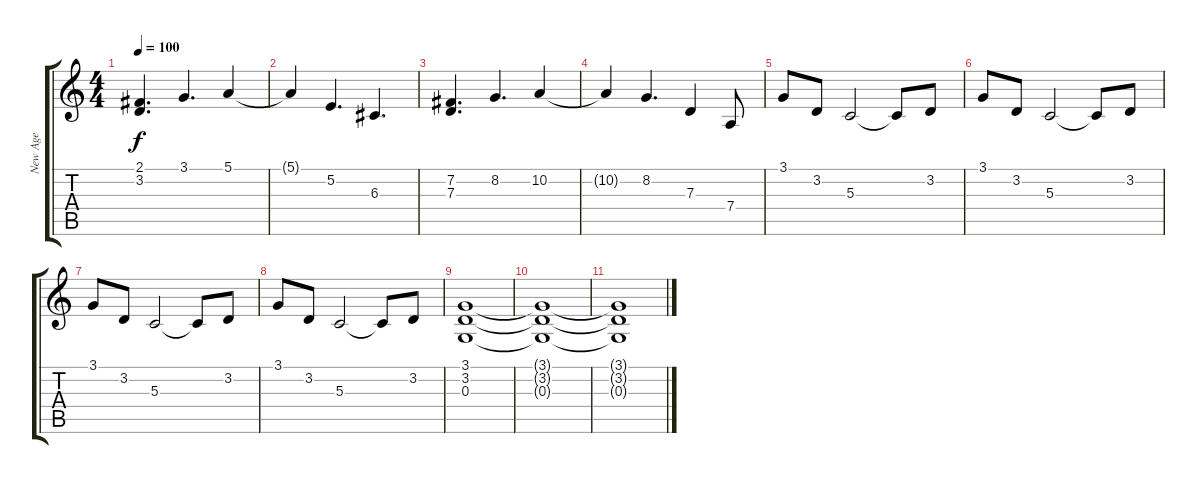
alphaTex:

\track ("New Age" "New Age") {instrument pad1newage}
\staff {score tabs}
\tuning (E4 B3 G3 D3 A2 E2) {hide}
\ts (4 4)
\tempo 100
\clef g2
\ks c
(2.1 3.2).4{d dy f} 3.1.4{d} 5.1.4 |
5.1{t}.4 5.2.4{d} 6.3.4{d} |
(7.2 7.3).4{d} 8.2.4{d} 10.2.4 |
10.2{t}.4 8.2.4{d} 7.3.4 7.4.8 |
3.1.8 3.2.8 5.3.2 5.3{t}.8 3.2.8 |
3.1.8 3.2.8 5.3.2 5.3{t}.8 3.2.8 |
3.1.8 3.2.8 5.3.2 5.3{t}.8 3.2.8 |
3.1.8 3.2.8 5.3.2 5.3{t}.8 3.2.8 |
(3.1 3.2 0.3).1 |
(3.1{t} 3.2{t} 0.3{t}).1 |
(3.1{t} 3.2{t} 0.3{t}).1
